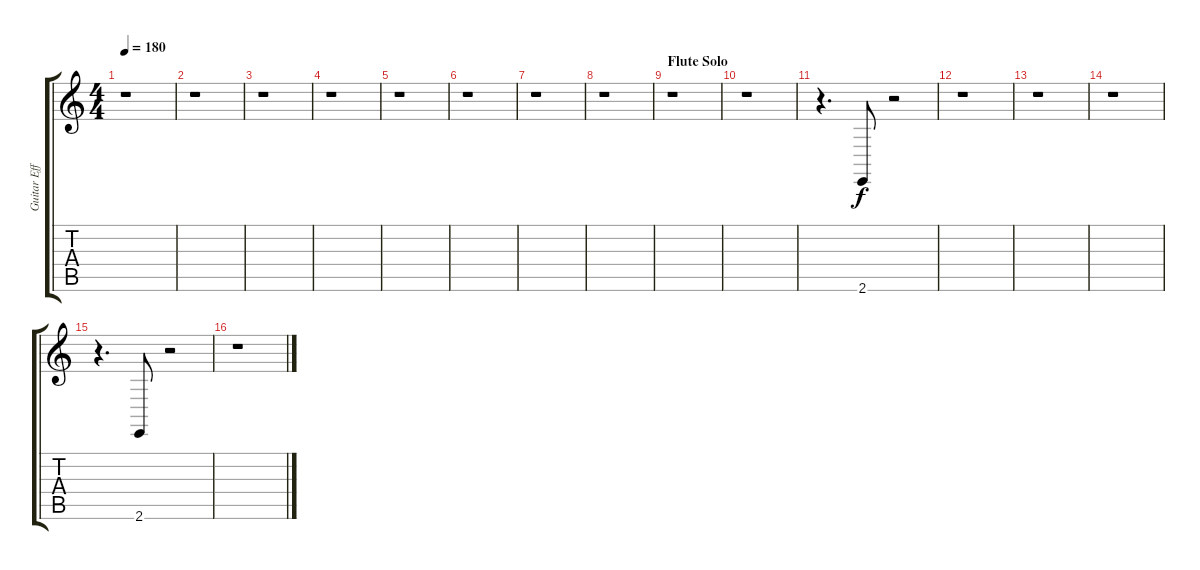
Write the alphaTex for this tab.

\track ("Guitar Effect" "Guitar Eff") {instrument violin}
\staff {score tabs}
\tuning (D4 A3 F3 C3 G2 D2) {hide}
\ts (4 4)
\tempo 180
\clef g2
\ks c
r.1{dy f} |
r.1 |
r.1 |
r.1 |
r.1 |
r.1 |
r.1 |
r.1 |
\section ("" "Flute Solo")
r.1 |
r.1 |
r.4{d} 2.6.8 r.2 |
r.1 |
r.1 |
r.1 |
r.4{d} 2.6.8 r.2 |
r.1
